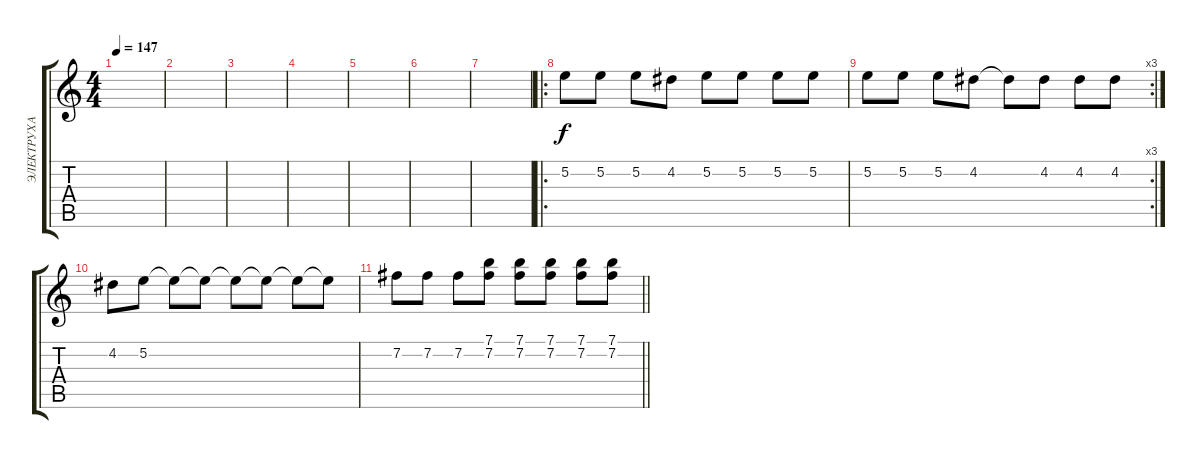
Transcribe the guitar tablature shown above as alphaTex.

\track ("ЭЛЕКТРУХА" "ЭЛЕКТРУХА") {instrument distortionguitar}
\staff {score tabs}
\tuning (E4 B3 G3 D3 A2 E2) {hide}
\ts (4 4)
\tempo 147
\clef g2
\ks c
|
|
|
|
|
|
|
\ro
5.2.8 5.2.8 5.2.8 4.2.8 5.2.8 5.2.8 5.2.8 5.2.8 |
\rc 3
5.2.8 5.2.8 5.2.8 4.2.8 4.2{t}.8 4.2.8 4.2.8 4.2.8 |
4.2.8 5.2.8 5.2{t}.8 5.2{t}.8 5.2{t}.8 5.2{t}.8 5.2{t}.8 5.2{t}.8 |
\barLineRight lightlight
7.2.8 7.2.8 7.2.8 (7.1 7.2).8 (7.1 7.2).8 (7.1 7.2).8 (7.1 7.2).8 (7.1 7.2).8
